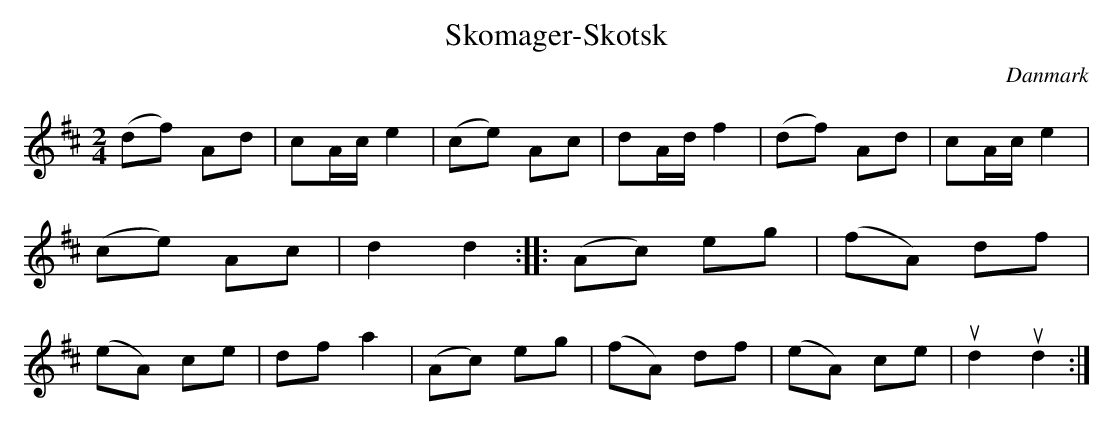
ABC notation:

X:1
T: Skomager-Skotsk
O:Danmark
M: 2/4
L: 1/8
K: D
(df) Ad|cA/c/ e2|(ce) Ac|dA/d/ f2|(df) Ad|cA/c/ e2|(ce) Ac|d2 d2:|\
|:(Ac) eg|(fA) df|(eA) ce|df a2|(Ac) eg|(fA) df|(eA) ce|!upbow!d2!upbow!d2:|
